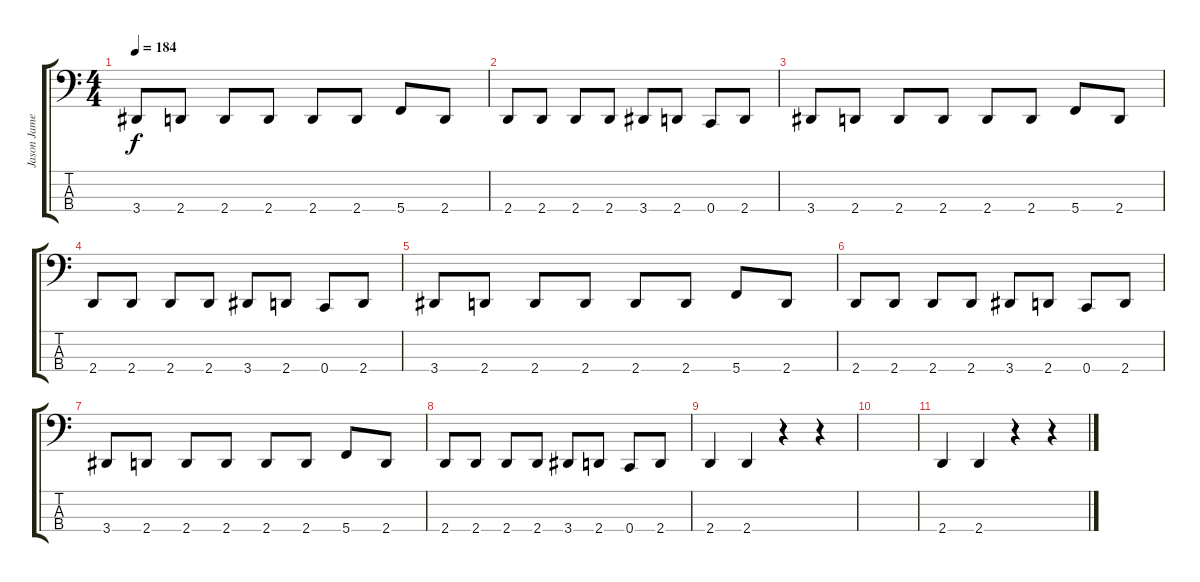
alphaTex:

\track ("Jason James - Bass" "Jason Jame") {instrument electricbasspick}
\staff {score tabs}
\tuning (F2 C2 G1 C1) {hide}
\ts (4 4)
\tempo 184
\clef f4
\ks c
3.4.8{dy f} 2.4.8 2.4.8 2.4.8 2.4.8 2.4.8 5.4.8 2.4.8 |
2.4.8 2.4.8 2.4.8 2.4.8 3.4.8 2.4.8 0.4.8 2.4.8 |
3.4.8 2.4.8 2.4.8 2.4.8 2.4.8 2.4.8 5.4.8 2.4.8 |
2.4.8 2.4.8 2.4.8 2.4.8 3.4.8 2.4.8 0.4.8 2.4.8 |
3.4.8 2.4.8 2.4.8 2.4.8 2.4.8 2.4.8 5.4.8 2.4.8 |
2.4.8 2.4.8 2.4.8 2.4.8 3.4.8 2.4.8 0.4.8 2.4.8 |
3.4.8 2.4.8 2.4.8 2.4.8 2.4.8 2.4.8 5.4.8 2.4.8 |
2.4.8 2.4.8 2.4.8 2.4.8 3.4.8 2.4.8 0.4.8 2.4.8 |
2.4.4 2.4.4 r.4 r.4 |
|
2.4.4 2.4.4 r.4 r.4
